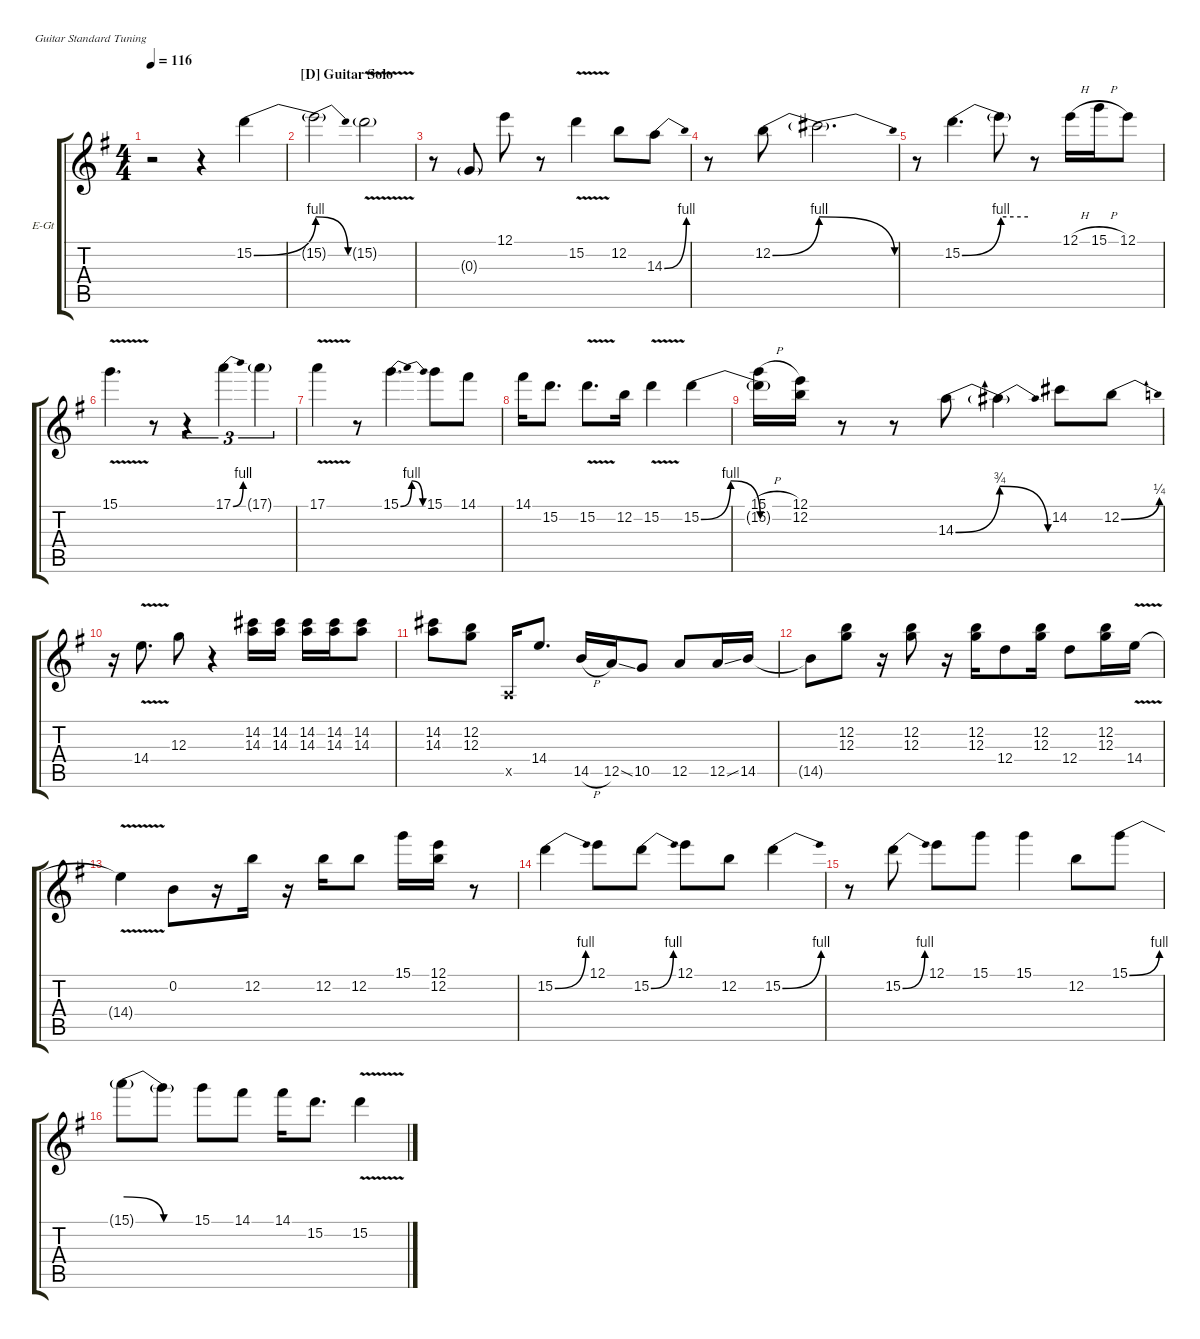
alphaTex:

\defaultSystemsLayout 4
\hideDynamics
\bracketExtendMode groupsimilarinstruments
\multiBarRest
\firstSystemTrackNameOrientation horizontal
\otherSystemsTrackNameOrientation horizontal
\track ("E.Guitar 2" "E-Gt") {multiBarRest instrument distortionguitar}
\staff {score tabs}
\tuning (E4 B3 G3 D3 A2 E2)
\ts (4 4)
\tempo 116
\clef g2
\ks g
r.2{dy f} r.4 15.2{be (bend 0 0 15 4)}.4 |
\section ("D" "Guitar Solo")
15.2{be (release 0 4 60 0) t}.2 15.2{v g}.2 |
r.8 0.3{g}.8{dy ff} 12.1.8{dy f} r.8 15.2{v}.4 12.2.8 14.3{be (bend 0 0 60 4)}.8 |
r.8 12.2{be (bend 0 0 60 4)}.8 12.2{be (release 0 4 60 0) t}.2{d} |
r.8 15.2{be (bend 0 0 60 4)}.4{d} 15.2{be (hold 0 4 60 4) t}.8 r.8 12.1{h}.16 15.1{h}.16 12.1.8 |
15.1{v}.4{d} r.8 r.4{tu (3 2)} 17.1{be (bend 0 0 60 4)}.4{tu (3 2)} 17.1{g}.4{tu (3 2)} |
17.1{v}.4 r.8 15.1{be (bendrelease 0 0 30 4 30 4 60 0)}.4{d} 15.1.8 14.1.8 |
14.1.16 15.2.8{d} 15.2{v}.8{d} 12.2.16 15.2{v}.4 15.2{be (bendrelease 0 0 30 4 30 4 60 0)}.4 |
(15.1{h} 15.2{be (hold 0 0 60 0) t}).16 (12.1 12.2).16 r.8 r.8 14.3{be (bend 0 0 60 3)}.8 14.3{be (release 0 3 60 0) t}.4 14.2.8 12.2{be (bend 0 0 60 1)}.8 |
r.16 14.4{v}.8{d} 12.3.8 r.4 (14.2 14.3).16 (14.2 14.3).16 (14.2 14.3).16 (14.2 14.3).16 (14.2 14.3).8 |
(14.2 14.3).8 (12.2 12.3).8 0.5{x}.16 14.4.8{d} 14.5{h}.16 12.5{ss}.16 10.5.8 12.5.8 12.5{ss}.16 14.5.16 |
14.5{t}.8 (12.2 12.3).8 r.16 (12.2 12.3).8 r.16 (12.2 12.3).16 12.4.8 (12.2 12.3).16 12.4.8 (12.2 12.3).16 14.4{v}.16 |
14.4{v t}.4 0.2.8 r.16 12.2.16 r.16 12.2.16 12.2.8 15.1.16 (12.1 12.2).16 r.8 |
15.2{be (bend 0 0 60 4)}.4 12.1.8 15.2{be (bend 0 0 60 4)}.8 12.1.8 12.2.8 15.2{be (bend 0 0 60 4)}.4 |
r.8 15.2{be (bend 0 0 60 4)}.8 12.1.8 15.1.8 15.1.4 12.2.8 15.1{be (bend 0 0 60 4)}.8 |
15.1{be (release 0 4 60 0) t}.8 15.1{be (hold 0 0 60 0) t}.8 15.1.8 14.1.8 14.1.16 15.2.8{d} 15.2{v}.4
